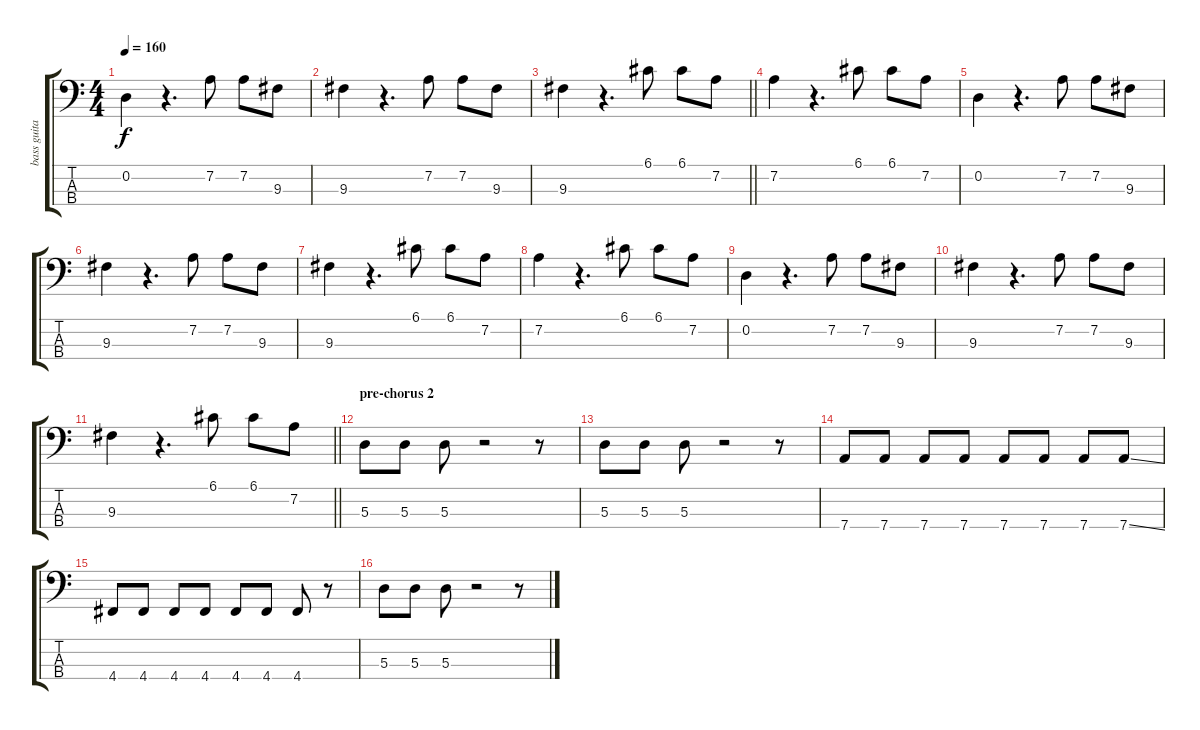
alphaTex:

\track ("bass guitar" "bass guita") {instrument electricbasspick}
\staff {score tabs}
\tuning (G2 D2 A1 D1) {hide}
\ts (4 4)
\tempo 160
\clef f4
\ks c
0.2.4{dy f} r.4{d} 7.2.8 7.2.8 9.3.8 |
9.3.4 r.4{d} 7.2.8 7.2.8 9.3.8 |
\barLineRight lightlight
9.3.4 r.4{d} 6.1.8 6.1.8 7.2.8 |
7.2.4 r.4{d} 6.1.8 6.1.8 7.2.8 |
0.2.4 r.4{d} 7.2.8 7.2.8 9.3.8 |
9.3.4 r.4{d} 7.2.8 7.2.8 9.3.8 |
9.3.4 r.4{d} 6.1.8 6.1.8 7.2.8 |
7.2.4 r.4{d} 6.1.8 6.1.8 7.2.8 |
0.2.4 r.4{d} 7.2.8 7.2.8 9.3.8 |
9.3.4 r.4{d} 7.2.8 7.2.8 9.3.8 |
\barLineRight lightlight
9.3.4 r.4{d} 6.1.8 6.1.8 7.2.8 |
\section ("" "pre-chorus 2")
5.3.8 5.3.8 5.3.8 r.2 r.8 |
5.3.8 5.3.8 5.3.8 r.2 r.8 |
7.4.8 7.4.8 7.4.8 7.4.8 7.4.8 7.4.8 7.4.8 7.4{ss}.8 |
4.4.8 4.4.8 4.4.8 4.4.8 4.4.8 4.4.8 4.4.8 r.8 |
5.3.8 5.3.8 5.3.8 r.2 r.8
